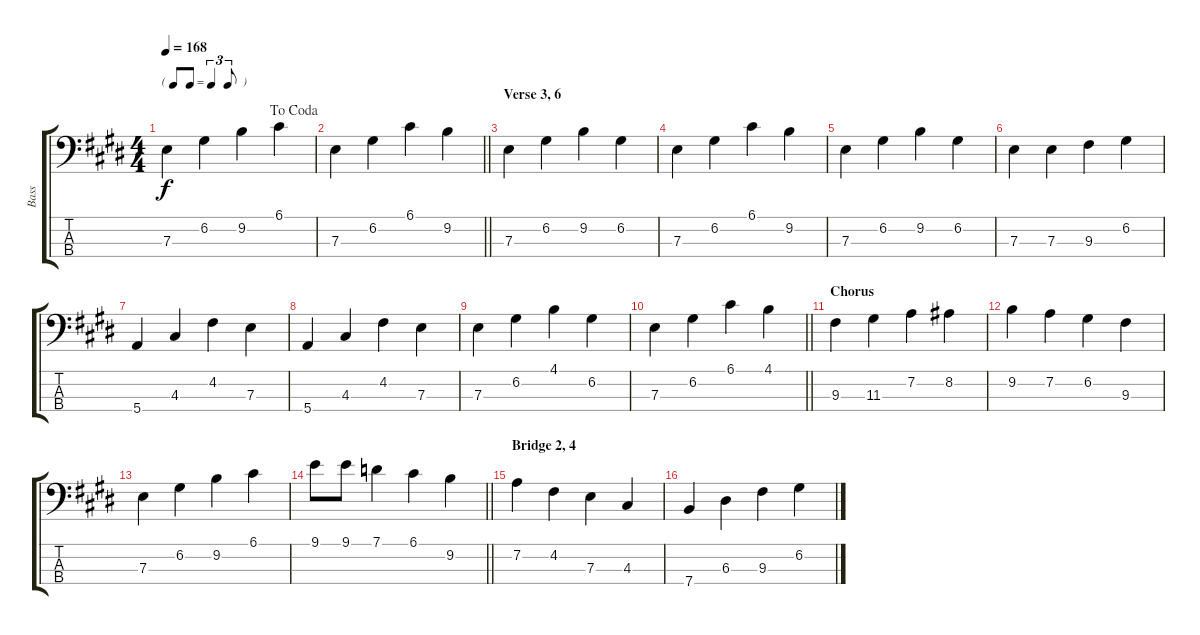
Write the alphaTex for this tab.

\track ("Bass    " "Bass    ") {instrument electricbassfinger}
\staff {score tabs}
\tuning (G2 D2 A1 E1) {hide}
\ts (4 4)
\tf triplet8th
\jump dacoda
\tempo 168
\clef f4
\ks e
7.3.4{dy f} 6.2.4 9.2.4 6.1.4 |
\barLineRight lightlight
7.3.4 6.2.4 6.1.4 9.2.4 |
\section ("" "Verse 3, 6")
7.3.4 6.2.4 9.2.4 6.2.4 |
7.3.4 6.2.4 6.1.4 9.2.4 |
7.3.4 6.2.4 9.2.4 6.2.4 |
7.3.4 7.3.4 9.3.4 6.2.4 |
5.4.4 4.3.4 4.2.4 7.3.4 |
5.4.4 4.3.4 4.2.4 7.3.4 |
7.3.4 6.2.4 4.1.4 6.2.4 |
\barLineRight lightlight
7.3.4 6.2.4 6.1.4 4.1.4 |
\section ("" "Chorus")
9.3.4 11.3.4 7.2.4 8.2.4 |
9.2.4 7.2.4 6.2.4 9.3.4 |
\ks c#minor
7.3.4 6.2.4 9.2.4 6.1.4 |
\barLineRight lightlight
\ks e
9.1.8 9.1.8 7.1.4 6.1.4 9.2.4 |
\section ("" "Bridge 2, 4")
\ks c#minor
7.2.4 4.2.4 7.3.4 4.3.4 |
7.4.4 6.3.4 9.3.4 6.2.4
